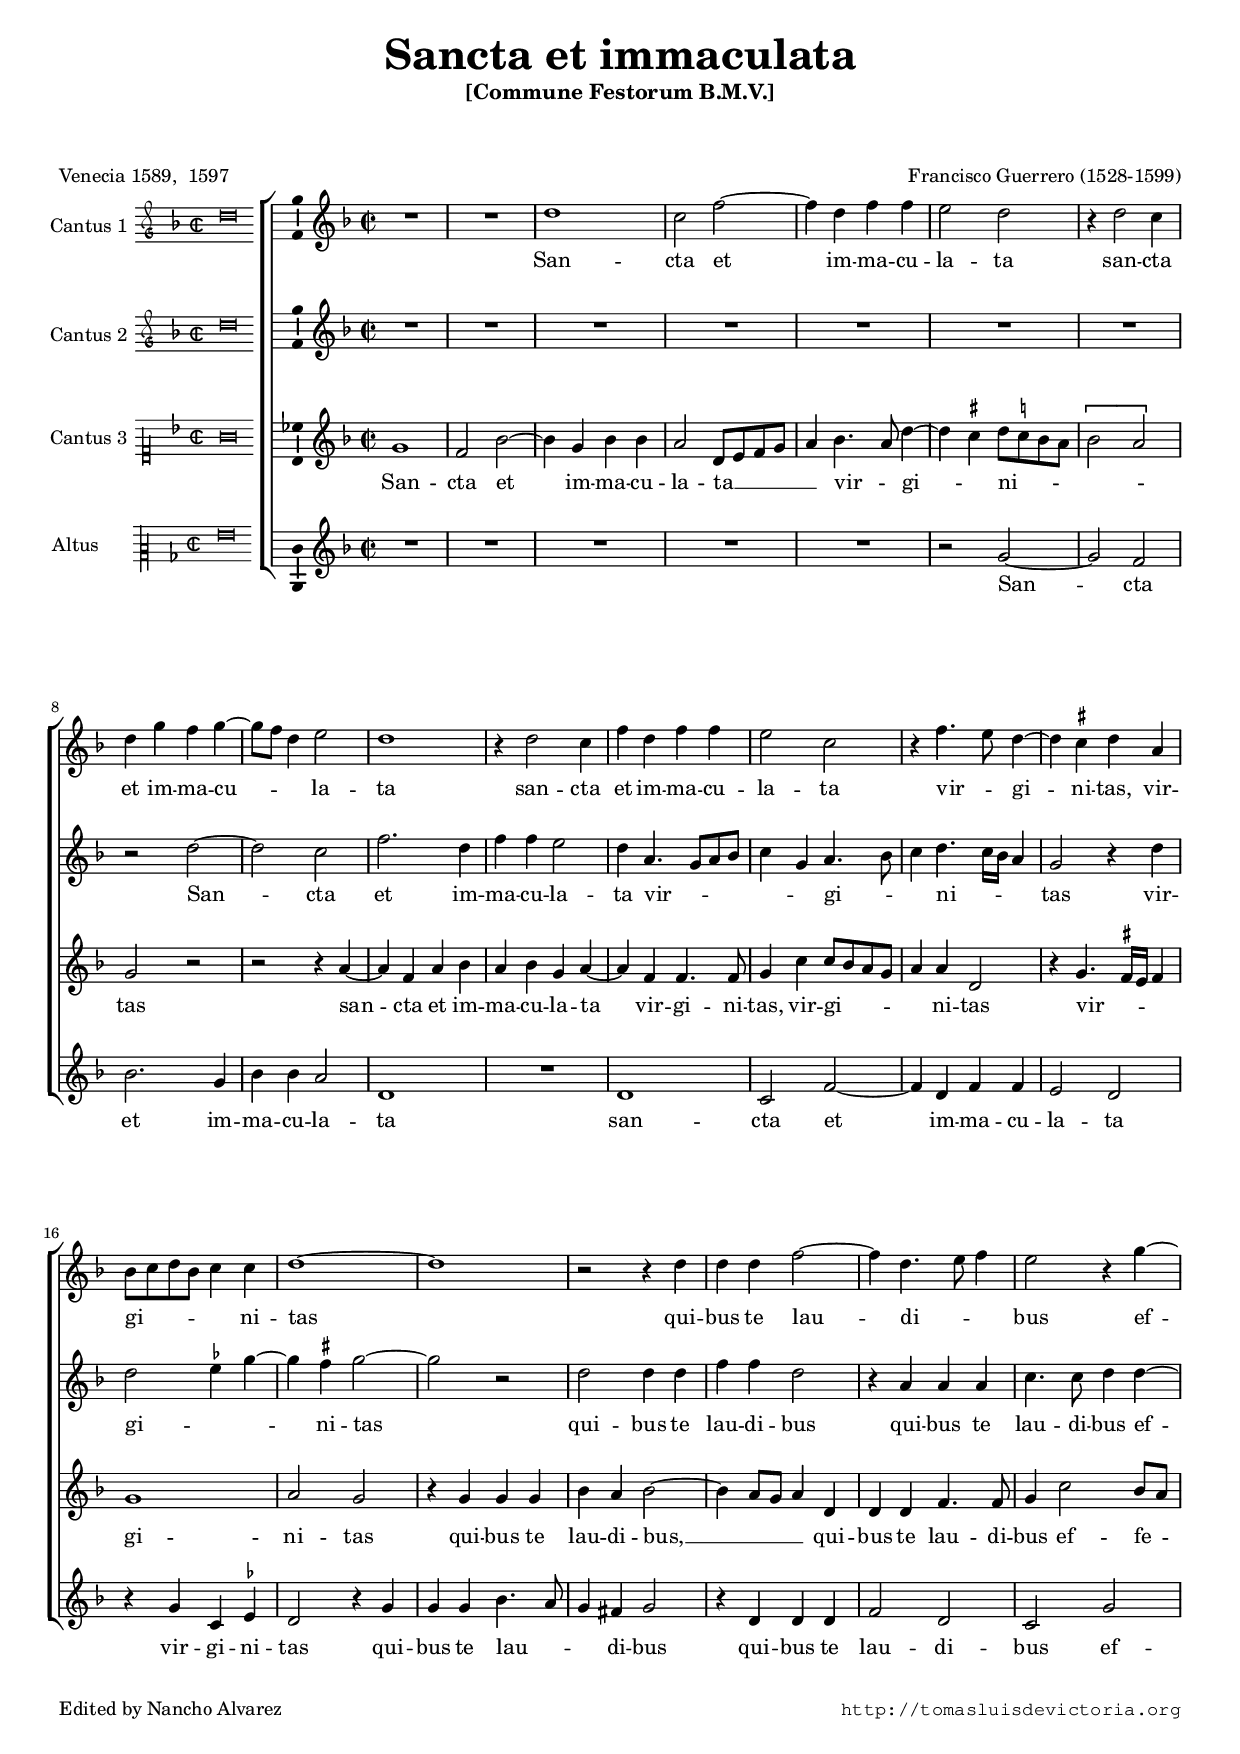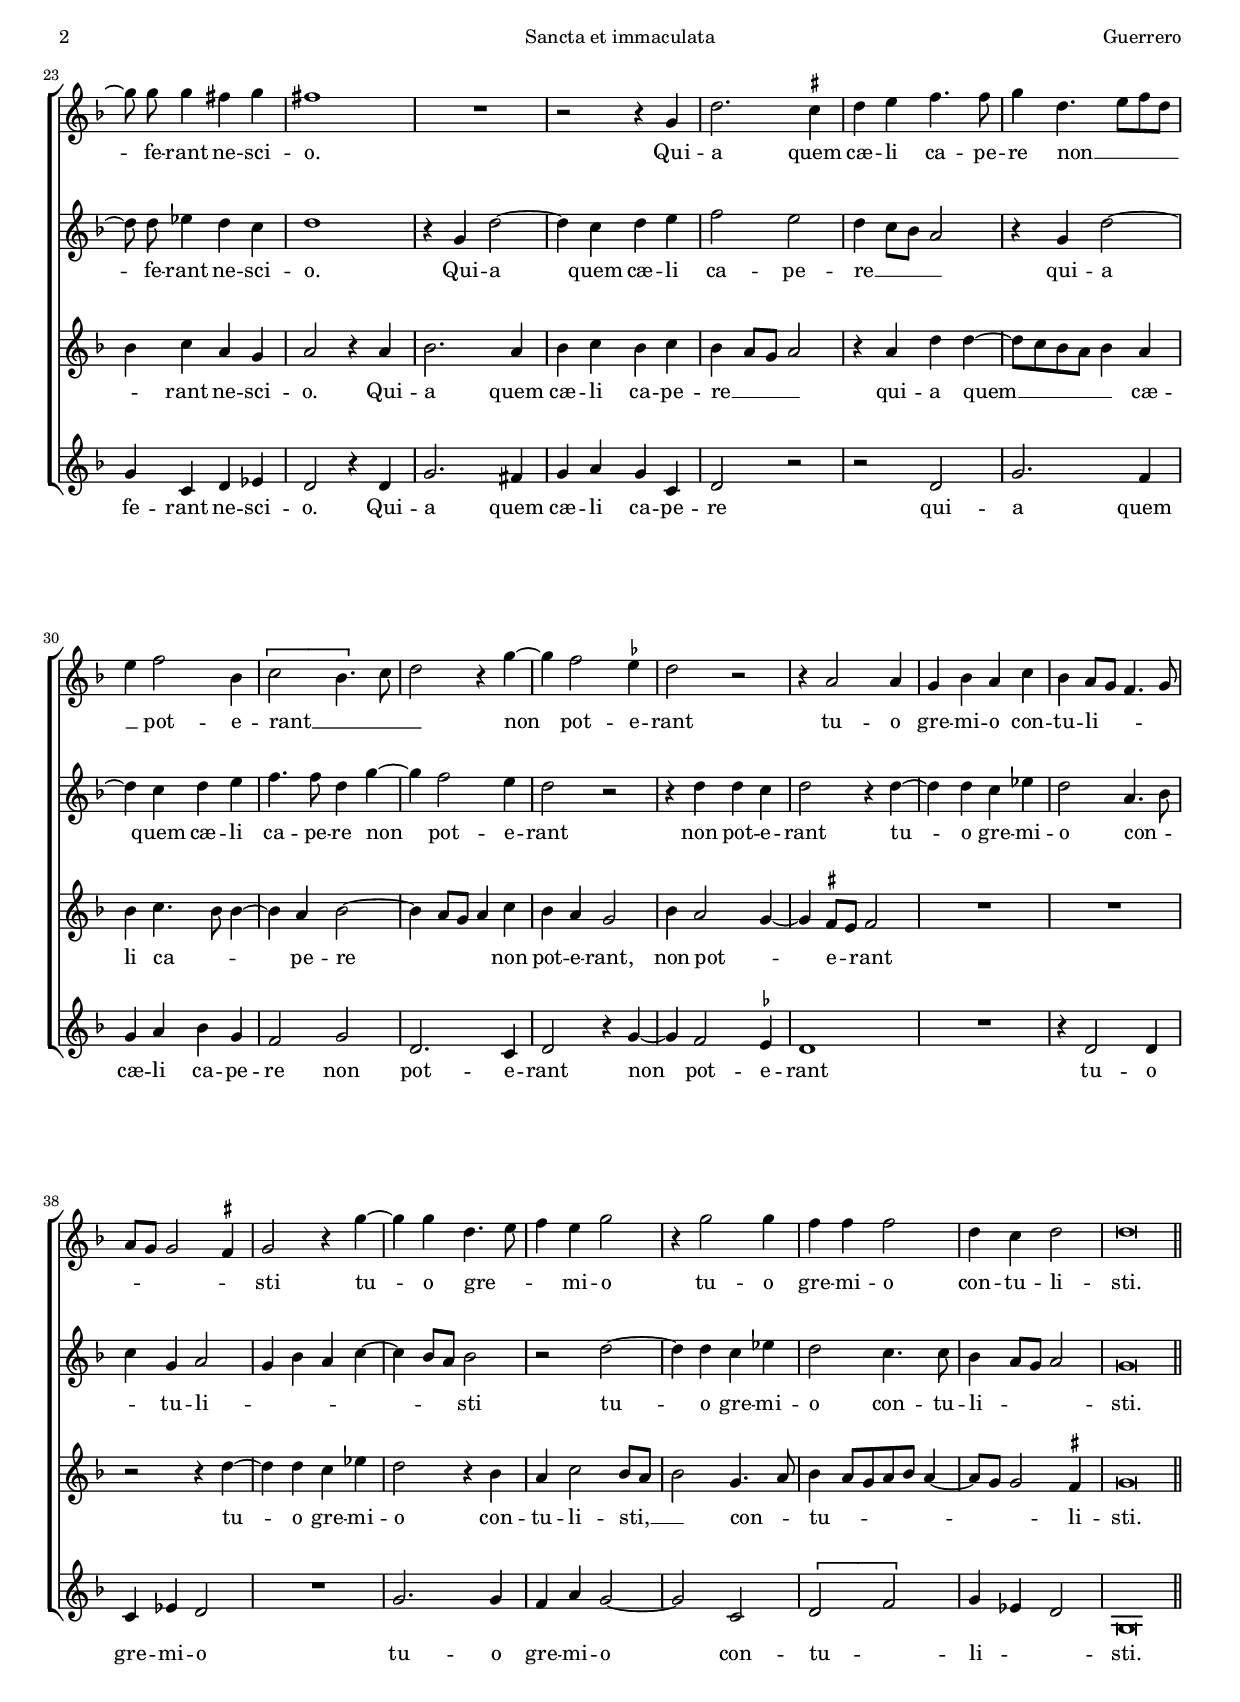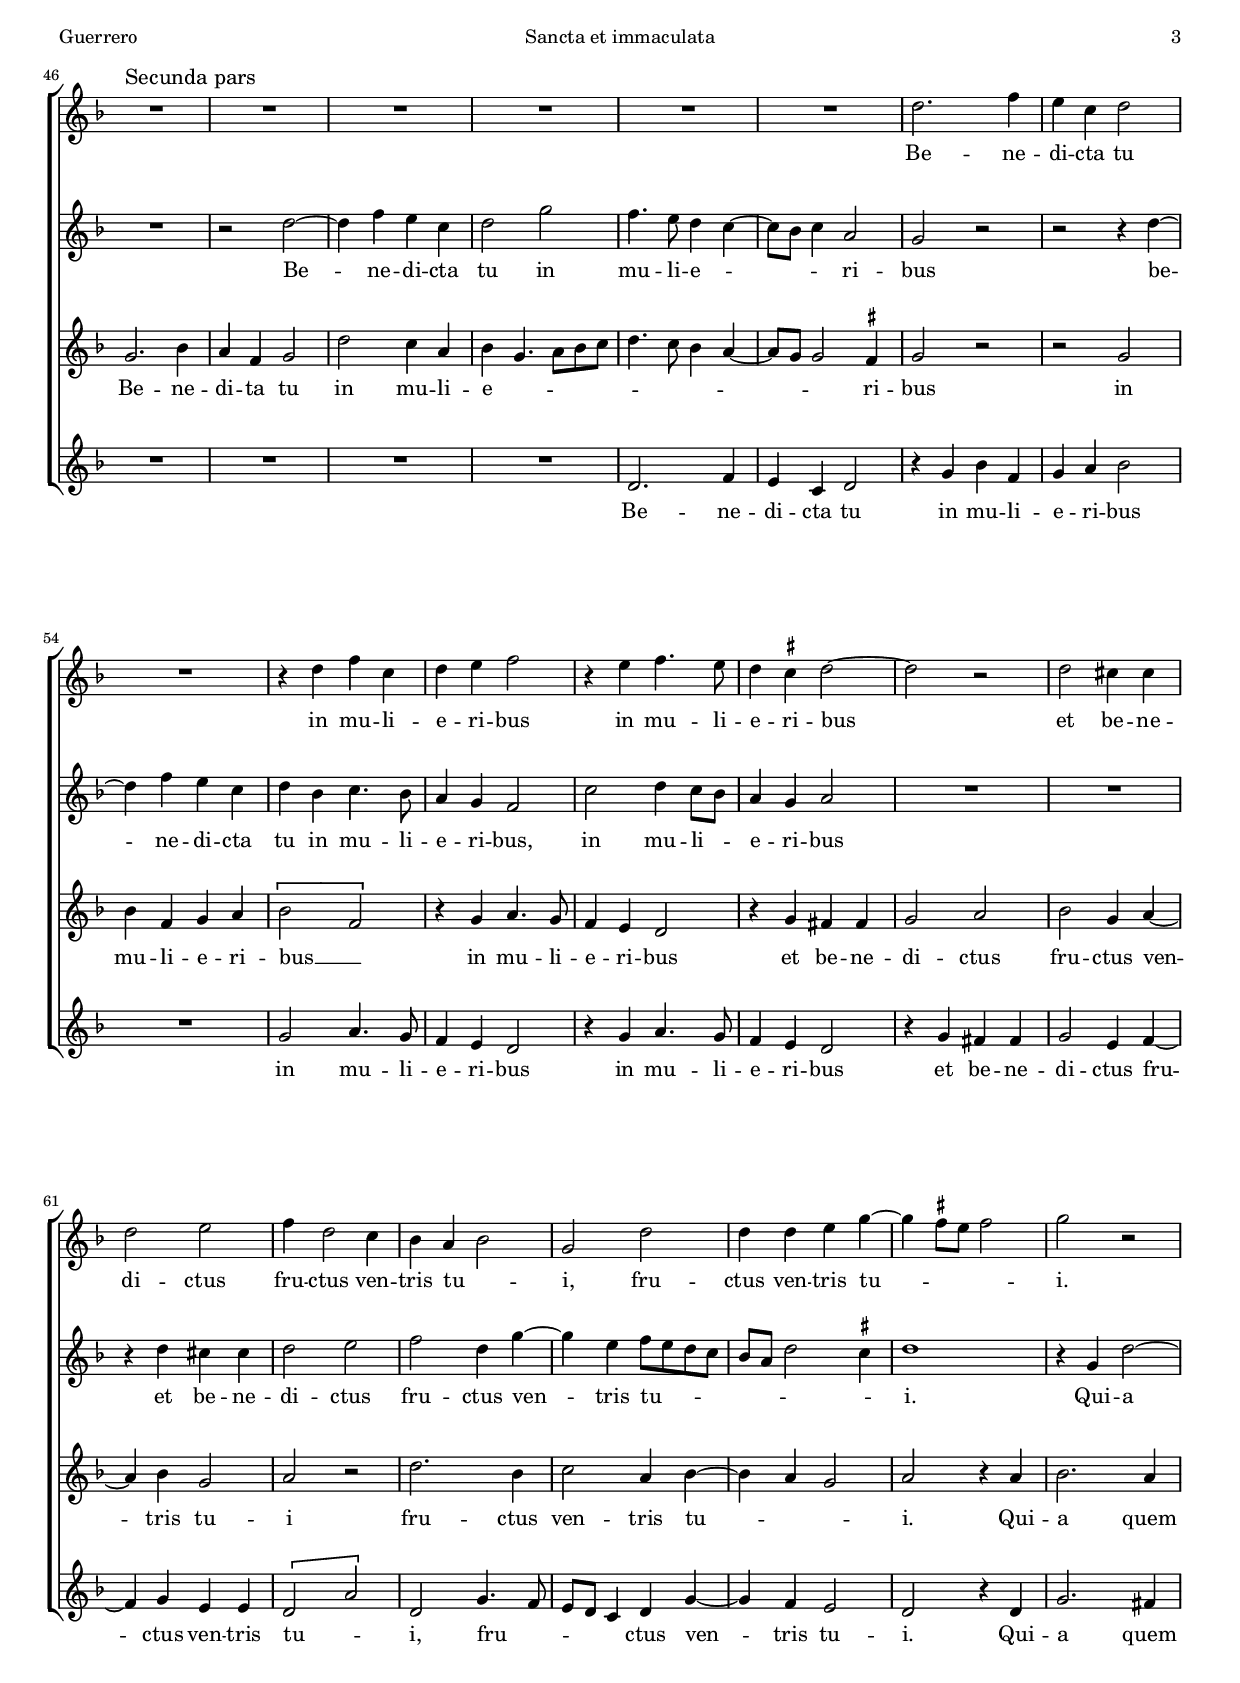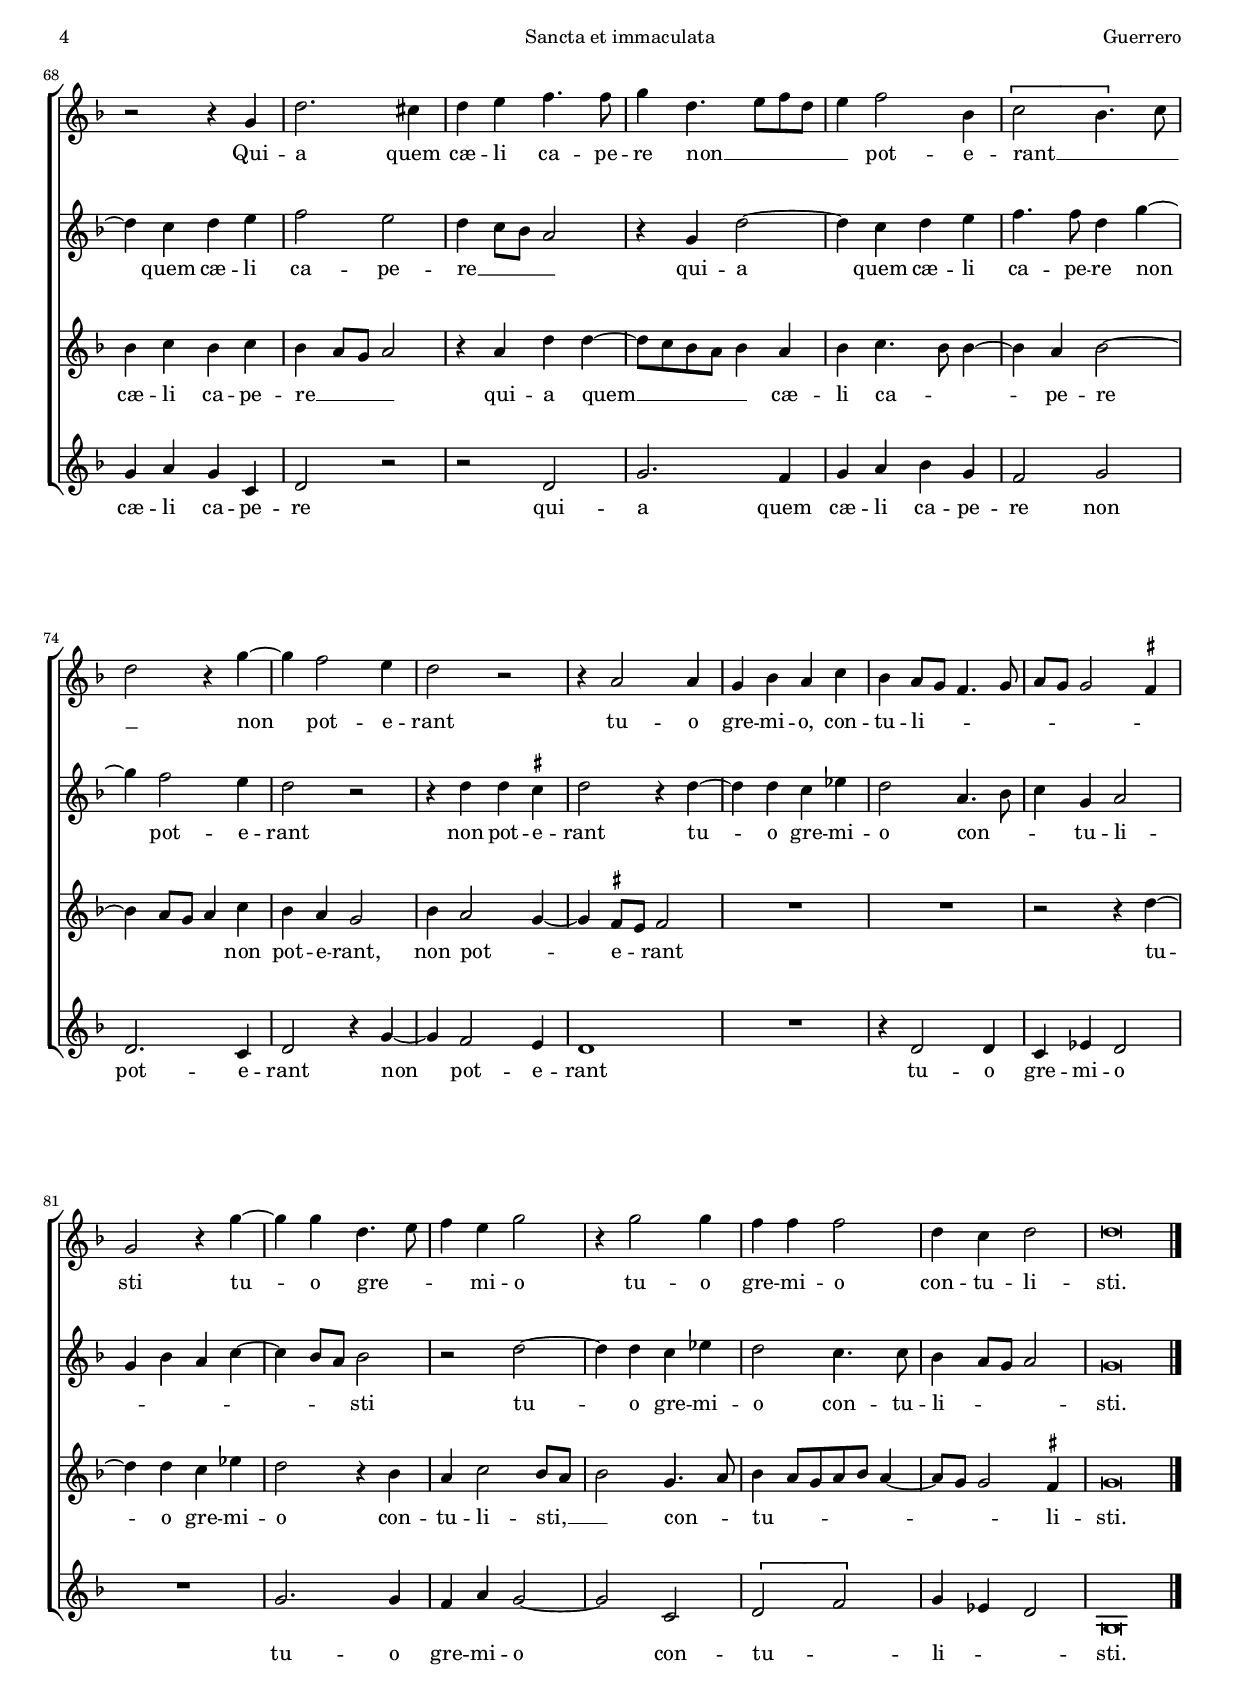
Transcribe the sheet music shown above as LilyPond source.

\version "2.18.0"

#(set-default-paper-size "a4")
#(set-global-staff-size 16.4)
#(ly:set-option 'point-and-click #f)
%mobile -s15.5 -i3.4

italicas=\override LyricText.font-shape = #'italic
rectas=\override LyricText.font-shape = #'upright
ss=\once \set suggestAccidentals = ##t
incipitwidth = 20
mtempo={\tempo 4 = 100}
mtempob={\tempo 4 = 50}

htitle="Sancta et immaculata"
hcomposer="Guerrero"

\header {
	title=\markup{\fontsize #3 "Sancta et immaculata"}
	subtitle="[Commune Festorum B.M.V.]" % responsorio primero y verso
	subsubtitle=\markup{\null \vspace #2 }
	composer="Francisco Guerrero (1528-1599)"
        pdfauthor=\composer
	%opus="(-)"
	poet=\markup{"Venecia 1589,  1597"}
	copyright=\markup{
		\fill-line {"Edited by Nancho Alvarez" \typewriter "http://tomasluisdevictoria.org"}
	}
%	tagline=""
}


global={\key f \major \time 2/2  \skip 1*45 \bar "||" \pageBreak
					\skip 1*42 \bar "|."
}

cantus={
	R1*4/4 |
	R1*4/4 |
	d''1 |
	c''2 f'' ~ |
%5
	f''4 d'' f'' f'' |
	e''2 d'' |
	r4 d''2 c''4 |
	d'' g'' f'' g'' ~ |
	g''8 f'' d''4 e''2 |
%10
	d''1 |
	r4 d''2 c''4 |
	f'' d'' f'' f'' |
	e''2 c'' |
	r4 f''4. e''8 d''4 ~ |
%15
	d'' \ss cis'' d'' a' |
	bes'8 c'' d'' bes' c''4 c'' |
	d''1 ~ |
	d'' |
	r2 r4 d'' |
%20
	d'' d'' f''2 ~ |
	f''4 d''4. e''8 f''4 |
	e''2 r4 g'' ~ |
	\set Staff.autoBeaming = ##f
	g''8 g'' g''4 fis'' g'' |
	\set Staff.autoBeaming = ##t
	fis''1 |
%25
	R1*4/4 |
	%s4*0^\markup{\smaller \musicglyph #"scripts.segno" }
        r2 r4 g' |
	d''2. \ss cis''4 |
	d'' e'' f''4. f''8 |
	g''4 d''4. e''8 f'' d'' |
%30
	e''4 f''2 bes'4 |
	\[c''2 bes'4.\] c''8 |
	d''2 r4 g'' ~ |
	g'' f''2 \ss ees''4 |
	d''2 r |
%35
	r4 a'2 a'4 |
	g' bes' a' c'' |
	bes' a'8 g' f'4. g'8 |
	a' g' g'2 \ss fis'4 |
	g'2 r4 g'' ~ |
%40
	g'' g'' d''4. e''8 |
	f''4 e'' g''2 |
	r4 g''2 g''4 |
	f'' f'' f''2 |
	d''4 c'' d''2 |
%45
	d''\breve*1/2 |
        \once \override TextScript.padding = #1
        s4*0^\markup{\larger "Secunda pars"}
	R1*4/4
	R1*4/4 |
	R1*4/4 |
	R1*4/4 |
%50
	R1*4/4 |
	R1*4/4 |
	d''2. f''4 |
	e'' c'' d''2 |
	R1*4/4 |
%55
	r4 d'' f'' c'' |
	d'' e'' f''2 |
	r4 e'' f''4. e''8 |
	d''4 \ss cis'' d''2 ~ |
	d'' r |
%60
	d'' cis''4 cis'' |
	d''2 e'' |
	f''4 d''2 c''4 |
	bes' a' bes'2 |
	g' d'' |
%65
	d''4 d'' e'' g'' ~ |
	g'' \ss fis''8 e'' fis''2 |
	g'' r |
	% desde aquí se repite desde el compás 26
        r2 r4 g' |
	d''2. cis''4 |
%70
	d'' e'' f''4. f''8 |
	g''4 d''4. e''8 f'' d'' |
	e''4 f''2 bes'4 |
	\[c''2 bes'4.\] c''8 |
	d''2 r4 g'' ~ |
%75
	g'' f''2 e''4 |
	d''2 r |
	r4 a'2 a'4 |
	g' bes' a' c'' |
	bes' a'8 g' f'4. g'8 |
%80
	a' g' g'2 \ss fis'4 |
	g'2 r4 g'' ~ |
	g'' g'' d''4. e''8 |
	f''4 e'' g''2 |
	r4 g''2 g''4 |
%85
	f'' f'' f''2 |
	d''4 c'' d''2 |
	d''\breve*1/2
}

altus={
	R1*4/4 |
	R1*4/4 |
	R1*4/4 |
	R1*4/4 |
%5
	R1*4/4 |
	R1*4/4 |
	R1*4/4 |
	r2 d'' ~ |
	d'' c'' |
%10
	f''2. d''4 |
	f'' f'' e''2 |
	d''4 a'4. g'8 a' bes' |
	c''4 g' a'4. bes'8 |
	c''4 d''4. c''16 bes' a'4 |
%15
	g'2 r4 d'' |
	d''2 \ss ees''4 g'' ~ |
	g'' \ss fis'' g''2 ~ |
	g'' r |
	d'' d''4 d'' |
%20
	f'' f'' d''2 |
	r4 a' a' a' |
	c''4. c''8 d''4 d'' ~ |
	\set Staff.autoBeaming = ##f
	d''8 d'' ees''4 d'' c'' |
	\set Staff.autoBeaming = ##t
	d''1 |
%25
	r4 g' d''2 ~ |
	d''4 c'' d'' e'' |
	f''2 e'' |
	d''4 c''8 bes' a'2 |
	r4 g' d''2 ~ |
%30
	d''4 c'' d'' e'' |
	f''4. f''8 d''4 g'' ~ |
	g'' f''2 e''4 |
	d''2 r |
	r4 d'' d'' c'' |
%35
	d''2 r4 d'' ~ |
	d'' d'' c'' ees'' |
	d''2 a'4. bes'8 |
	c''4 g' a'2 |
	g'4 bes' a' c'' ~ |
%40
	c'' bes'8 a' bes'2 |
	r d'' ~ |
	d''4 d'' c'' ees'' |
	d''2 c''4. c''8 |
	bes'4 a'8 g' a'2 |
%45
	g'\breve*1/2 |
	R1*4/4 |
	r2 d'' ~ |
	d''4 f'' e'' c'' |
	d''2 g'' |
%50
	f''4. e''8 d''4 c'' ~ |
	c''8 bes' c''4 a'2 |
	g' r |
	r r4 d'' ~ |
	d'' f'' e'' c'' |
%55
	d'' bes' c''4. bes'8 |
	a'4 g' f'2 |
	c'' d''4 c''8 bes' |
	a'4 g' a'2 |
	R1*4/4 |
%60
	R1*4/4 |
	r4 d'' cis'' cis'' |
	d''2 e'' |
	f'' d''4 g'' ~ |
	g'' e'' f''8 e'' d'' c'' |
%65
	bes' a' d''2 \ss cis''4 |
	d''1 |
	r4 g' d''2 ~ |
	d''4 c'' d'' e'' |
	f''2 e'' |
%70
	d''4 c''8 bes' a'2 |
	r4 g' d''2 ~ |
	d''4 c'' d'' e'' |
	f''4. f''8 d''4 g'' ~ |
	g'' f''2 e''4 |
%75
	d''2 r |
	r4 d'' d'' \ss cis'' |
	d''2 r4 d'' ~ |
	d'' d'' c'' ees'' |
	d''2 a'4. bes'8 |
%80
	c''4 g' a'2 |
	g'4 bes' a' c'' ~ |
	c'' bes'8 a' bes'2 |
	r d'' ~ |
	d''4 d'' c'' ees'' |
%85
	d''2 c''4. c''8 |
	bes'4 a'8 g' a'2 |
	g'\breve*1/2
}

tenor={
	g'1 |
	f'2 bes' ~ |
	bes'4 g' bes' bes' |
	a'2 d'8 e' f' g' |
%5
	a'4 bes'4. a'8 d''4 ~ |
	d'' \ss cis'' d''8 \ss c'' bes' a' |
	\[bes'2 a'\] |
	g' r |
	r r4 a' ~ |
%10
	a' f' a' bes' |
	a' bes' g' a' ~ |
	a' f' f'4. f'8 |
	g'4 c'' c''8 bes' a' g' |
	a'4 a' d'2 |
%15
	r4 g'4. \ss fis'16 e' fis'4 |
	g'1 |
	a'2 g' |
	r4 g' g' g' |
	bes' a' bes'2 ~ |
%20
	bes'4 a'8 g' a'4 d' |
	d' d' f'4. f'8 |
	g'4 c''2 bes'8 a' |
	bes'4 c'' a' g' |
	a'2 r4 a' |
%25
	bes'2. a'4 |
	bes' c'' bes' c'' |
	bes' a'8 g' a'2 |
	r4 a' d'' d'' ~ |
	d''8 c'' bes' a' bes'4 a' |
%30
	bes' c''4. bes'8 bes'4 ~ |
	bes' a' bes'2 ~ |
	bes'4 a'8 g' a'4 c'' |
	bes' a' g'2 |
	bes'4 a'2 g'4 ~ |
%35
	g' \ss fis'8 e' fis'2 |
	R1*4/4 |
	R1*4/4 |
	r2 r4 d'' ~ |
	d'' d'' c'' ees'' |
%40
	d''2 r4 bes' |
	a' c''2 bes'8 a' |
	bes'2 g'4. a'8 |
	bes'4  a'8[ g' a' bes'] a'4 ~ |
	a'8 g' g'2 \ss fis'4 |
%45
	g'\breve*1/2 |
	g'2. bes'4 |
	a' f' g'2 |
	d'' c''4 a' |
	bes' g'4. a'8 bes' c'' |
%50
	d''4. c''8 bes'4 a' ~ |
	a'8 g' g'2 \ss fis'4 |
	g'2 r |
	r g' |
	bes'4 f' g' a' |
%55
	\[bes'2 f'\] |
	r4 g' a'4. g'8 |
	f'4 e' d'2 |
	r4 g' fis' fis' |
	g'2 a' |
%60
	bes' g'4 a' ~ |
	a' bes' g'2 |
	a' r |
	d''2. bes'4 |
	c''2 a'4 bes' ~ |
%65
	bes' a' g'2 |
	a' r4 a' |
	bes'2. a'4 |
	bes' c'' bes' c'' |
	bes' a'8 g' a'2 |
%70
	r4 a' d'' d'' ~ |
	d''8 c'' bes' a' bes'4 a' |
	bes' c''4. bes'8 bes'4 ~ |
	bes' a' bes'2 ~ |
	bes'4 a'8 g' a'4 c'' |
%75
	bes' a' g'2 |
	bes'4 a'2 g'4 ~ |
	g' \ss fis'8 e' fis'2 |
	R1*4/4 |
	R1*4/4 |
%80
	r2 r4 d'' ~ |
	d'' d'' c'' ees'' |
	d''2 r4 bes' |
	a' c''2 bes'8 a' |
	bes'2 g'4. a'8 |
%85
	bes'4  a'8[ g' a' bes'] a'4 ~ |
	a'8 g' g'2 \ss fis'4 |
	g'\breve*1/2 
}

bassus={
	R1*4/4 |
	R1*4/4 |
	R1*4/4 |
	R1*4/4 |
%5
	R1*4/4 |
	r2 g' ~ |
	g' f' |
	bes'2. g'4 |
	bes' bes' a'2 |
%10
	d'1 |
	R1*4/4 |
	d'1 |
	c'2 f' ~ |
	f'4 d' f' f' |
%15
	e'2 d' |
	r4 g' c' \ss ees' |
	d'2 r4 g' |
	g' g' bes'4. a'8 |
	g'4 fis' g'2 |
%20
	r4 d' d' d' |
	f'2 d' |
	c' g' |
	g'4 c' d' ees' |
	d'2 r4 d' |
%25
	g'2. fis'4 |
	g' a' g' c' |
	d'2 r |
	r d' |
	g'2. f'4 |
%30
	g' a' bes' g' |
	f'2 g' |
	d'2. c'4 |
	d'2 r4 g' ~ |
	g' f'2 \ss ees'4 |
%35
	d'1 |
	R1*4/4 |
	r4 d'2 d'4 |
	c' ees' d'2 |
	R1*4/4 |
%40
	g'2. g'4 |
	f' a' g'2 ~ |
	g' c' |
	\[d' f'\] |
	g'4 ees' d'2 |
%45
	g\breve*1/2
	R1*4/4 |
	R1*4/4 |
	R1*4/4 |
	R1*4/4 |
%50
	d'2. f'4 |
	e' c' d'2 |
	r4 g' bes' f' |
	g' a' bes'2 |
	R1*4/4 |
%55
	g'2 a'4. g'8 |
	f'4 e' d'2 |
	r4 g' a'4. g'8 |
	f'4 e' d'2 |
	r4 g' fis' fis' |
%60
	g'2 e'4 f' ~ |
	f' g' e' e' |
	\[d'2 a'\] |
	d' g'4. f'8 |
	e' d' c'4 d' g' ~ |
%65
	g' f' e'2 |
	d' r4 d' |
	g'2. fis'4 |
	g' a' g' c' |
	d'2 r |
%70
	r d' |
	g'2. f'4 |
	g' a' bes' g' |
	f'2 g' |
	d'2. c'4 |
%75
	d'2 r4 g' ~ |
	g' f'2 e'4 |
	d'1 |
	R1*4/4 |
	r4 d'2 d'4 |
%80
	c' ees' d'2 |
	R1*4/4 |
	g'2. g'4 |
	f' a' g'2 ~ |
	g' c' |
%85
	\[d' f'\] |
	g'4 ees' d'2 |
	g\breve*1/2
}

textocantus=\lyricmode{
San -- cta et _ im -- ma -- cu -- la -- ta
san -- cta et im -- ma -- cu -- _ _ _ la -- ta
san -- cta et im -- ma -- cu -- la -- ta
vir -- _ gi -- _ ni -- tas,
vir -- gi -- _ _ _ _ ni -- tas _
qui -- bus te lau -- _ di -- _ _ bus
ef -- _ fe -- rant ne -- sci -- o.
Qui -- a quem cæ -- li ca -- pe -- re non __ _ _ _ _ pot -- e -- rant __ _ _ _ 
non _ pot -- e -- rant
tu -- o gre -- mi -- o con -- tu -- li -- _ _ _ _ _ _ _ sti
tu -- _ o gre -- _ _ mi -- o
tu -- o gre -- mi -- o con -- tu -- li -- sti.
Be -- ne -- di -- cta tu
in mu -- li -- e -- ri -- bus
in mu -- li -- e -- ri -- bus _
et be -- ne -- di -- ctus fru -- ctus ven -- tris tu -- _ i,
fru -- ctus ven -- tris tu -- _ _ _ _ i.
Qui -- a quem cæ -- li ca -- pe -- re non __ _ _ _ _ pot -- e -- rant __ _ _ _ 
non _ pot -- e -- rant
tu -- o gre -- mi -- o,
con -- tu -- li -- _ _ _ _ _ _ _ sti
tu -- _ o gre -- _ _ mi -- o 
tu -- o gre -- mi -- o con -- tu -- li -- sti.
}

textoaltus=\lyricmode{
San -- _ cta et im -- ma -- cu -- la -- ta vir -- _ _ _ _ _ gi -- _ _ ni -- _ _ _ tas
vir -- gi -- _ _ _ ni -- tas _
qui -- bus te lau -- di -- bus
qui -- bus te lau -- di -- bus ef -- _ fe -- rant ne -- sci -- o.
Qui -- a _ quem cæ -- li ca -- pe -- re __ _ _ _ 
qui -- a _ quem cæ -- li ca -- pe -- re
non _ pot -- e -- rant
non pot -- e -- rant
tu -- _ o gre -- mi -- o 
con -- _ _ tu -- li -- _ _ _ _ _ _ _ sti
tu -- _ o gre -- mi -- o con -- tu -- li -- _ _ _ sti.
Be -- _ ne -- di -- cta tu in mu -- li -- e -- _ _ _ _ ri -- bus
be -- _ ne -- di -- cta tu in mu -- li -- e -- ri -- bus,
in mu -- li -- _ e -- ri -- bus
et be -- ne -- di -- ctus fru -- ctus ven -- _ tris tu -- _ _ _ _ _ _ _ i.
Qui -- a _ quem cæ -- li ca -- pe -- re __ _ _ _ 
qui -- a _ quem cæ -- li ca -- pe -- re
non _ pot -- e -- rant
non pot -- e -- rant
tu -- _ o gre -- mi -- o 
con -- _ _ tu -- li -- _ _ _ _ _ _ _ sti
tu -- _ o gre -- mi -- o con -- tu -- li -- _ _ _ sti.
}

textotenor=\lyricmode{
San -- cta et _ im -- ma -- cu -- la -- ta __ _ _ _ _ 
vir -- _ gi -- _ _ ni -- _ _ _ _ _ tas
san -- _ cta et im -- ma -- cu -- la -- ta _ vir -- gi -- ni -- tas,
vir -- gi -- _ _ _ _ ni -- tas
vir -- _ _ _ gi -- ni -- tas
qui -- bus te lau -- di -- bus, __ _ _ _ _ 
qui -- bus te lau -- di -- bus ef -- fe -- _ _ rant ne -- sci -- o.
Qui -- a quem cæ -- li ca -- pe -- re __ _ _ _ 
qui -- a quem __ _ _ _ _ _ cæ -- li ca -- _ _ _ pe -- re _ _ _ _ 
non pot -- e -- rant,
non pot -- _ _ e -- _ rant
tu -- _ o gre -- mi -- o
con -- tu -- li -- sti, __ _ _ 
con -- _ tu -- _ _ _ _ _ _ _ _ li -- sti.
Be -- ne -- di -- ta tu in mu -- li -- e -- _ _ _ _ _ _ _ _ _ _ _ ri -- bus
in mu -- li -- e -- ri -- bus __ _
in mu -- li -- e -- ri -- bus
et be -- ne -- di -- ctus fru -- ctus ven -- _ tris tu -- i
fru -- ctus ven -- tris tu -- _ _ _ i.
Qui -- a quem cæ -- li ca -- pe -- re __ _ _ _ 
qui -- a quem __ _ _ _ _ _ cæ -- li ca -- _ _ _ pe -- re _ _ _ _ 
non pot -- e -- rant,
non pot -- _ _ e -- _ rant
tu -- _ o gre -- mi -- o
con -- tu -- li -- sti, __ _ _ 
con -- _ tu -- _ _ _ _ _ _ _ _ li -- sti.
}

textobassus=\lyricmode{
San -- _ cta et im -- ma -- cu -- la -- ta
san -- cta et _ im -- ma -- cu -- la -- ta
vir -- gi -- ni -- tas
qui -- bus te lau -- _ _ di -- bus
qui -- bus te lau -- di -- bus ef -- fe -- rant ne -- sci -- o.
Qui -- a quem cæ -- li ca -- pe -- re
qui -- a quem cæ -- li ca -- pe -- re
non pot -- e -- rant
non _ pot -- e -- rant
tu -- o gre -- mi -- o
tu -- o gre -- mi -- o _
con -- tu -- _ li -- _ _ sti.
Be -- ne -- di -- cta tu 
in mu -- li -- e -- ri -- bus
in mu -- li -- e -- ri -- bus
in mu -- li -- e -- ri -- bus
et be -- ne -- di -- ctus fru -- _ ctus ven -- tris tu -- _ i,
fru -- _ _ _ _ ctus ven -- _ tris tu -- i.
Qui -- a quem cæ -- li ca -- pe -- re
qui -- a quem cæ -- li ca -- pe -- re
non pot -- e -- rant
non _ pot -- e -- rant
tu -- o gre -- mi -- o
tu -- o gre -- mi -- o _
con -- tu -- _ li -- _ _ sti.
}



incipitcantus=\markup{
	\score{
		{ 
		\set Staff.instrumentName="Cantus 1 "
		\override NoteHead.style = #'neomensural
		\override Staff.TimeSignature.style = #'neomensural
		\cadenzaOn 
		\clef "petrucci-g"
		\key f \major
		\time 2/2
                d''\breve
		} 

	\layout { line-width=\incipitwidth indent = 0 }
	}
}

incipitaltus=\markup{
	\score{
		{ 
		\set Staff.instrumentName="Cantus 2 "
		\override NoteHead.style = #'neomensural 
		\override Staff.TimeSignature.style = #'neomensural
		\cadenzaOn 
		\clef "petrucci-g"
		\key f \major
		\time 2/2
                 d''\breve
		} 
	\layout { line-width=\incipitwidth indent = 0 }
	}
}


incipittenor=\markup{
	\score{
		{ 
		\set Staff.instrumentName="Cantus 3 "
		\override NoteHead.style = #'neomensural 
		\override Staff.TimeSignature.style = #'neomensural
		\cadenzaOn 
		\clef "petrucci-c1"
		\key f \major
		\time 2/2
                g'\breve
		} 
	\layout { line-width=\incipitwidth indent=0 }
	}
}

incipitbassus=\markup{
	\score{
		{ 
		\set Staff.instrumentName="Altus      "
		\override NoteHead.style = #'neomensural
		\override Staff.TimeSignature.style = #'neomensural
		\cadenzaOn 
		\clef "petrucci-c2"
		\key f \major
		\time 2/2
                g'\breve
		} 
	\layout { line-width=\incipitwidth indent = 0 }
	}
}

%\layout {
%       \context {\Voice
%               \remove Ligature_bracket_engraver
%               \consists Mensural_ligature_engraver
%       }
%       line-width=\incipitwidth
%       indent = 0
%}

\score {\transpose c' c'{
\new ChoirStaff<<

	\new Staff <<\global
	\new Voice="v1" {
		\set Staff.instrumentName=\incipitcantus
		\clef "treble"
		\cantus }
	\new Lyrics \lyricsto "v1" {\textocantus }
	>>

	\new Staff <<\global
	\new Voice="v2" {
		\set Staff.instrumentName=\incipitaltus
		\clef "treble"
		\altus }
	\new Lyrics \lyricsto "v2" {\textoaltus }
	>>
	
	\new Staff <<\global
	\new Voice="v3" {
		\set Staff.instrumentName=\incipittenor
		\clef "treble"
		\tenor }
	\new Lyrics \lyricsto "v3" {\textotenor }
	>>

	\new Staff <<\global
	\new Voice="v4" {
		\set Staff.instrumentName=\incipitbassus
		\clef "treble"
		\bassus }
	\new Lyrics \lyricsto "v4" {\textobassus }
	>>
	
>>

	} % transpose

\layout{ 
	\context {\Lyrics 
		\override VerticalAxisGroup.staff-affinity = #UP
		\override VerticalAxisGroup.nonstaff-relatedstaff-spacing =
			#'((basic-distance . 0) (minimum-distance . 0) (padding . 1))
		\override LyricText.font-size = #1.2
		\override LyricHyphen.minimum-distance = #0.5
	}
	\context {\Score 
		tempoHideNote = ##t
		\override BarNumber.padding = #2 
	}
	\context {\Voice 
		melismaBusyProperties = #'()
		%autoBeaming = ##f
	}
	\context {\Staff 
                %\RemoveEmptyStaves
                %\override VerticalAxisGroup.remove-first = ##t
		\override VerticalAxisGroup.staff-staff-spacing =
			#'((basic-distance . 11) (minimum-distance . 0) (padding . 1))
		\consists Ambitus_engraver 
		\override LigatureBracket.padding = #1
	}
}

%\midi { \mtempo }

}


\paper{
	evenHeaderMarkup=\markup  \fill-line { \fromproperty #'page:page-number-string \htitle \hcomposer }
	oddHeaderMarkup= \markup  \fill-line { \on-the-fly #not-first-page \hcomposer \on-the-fly #not-first-page \htitle \on-the-fly #not-first-page \fromproperty #'page:page-number-string }
	%system-count=20
	%page-count = 8
	ragged-last-bottom = ##f
	indent=3.6\cm
	system-system-spacing =
	#'((basic-distance . 20) (minimum-distance . 0) (padding . 5))
	top-system-spacing = % header
	#'((basic-distance . 8) (minimum-distance . 0) (padding . 0))
	last-bottom-spacing = % footer
	#'((basic-distance . 12) (minimum-distance . 0) (padding . 0))

}
